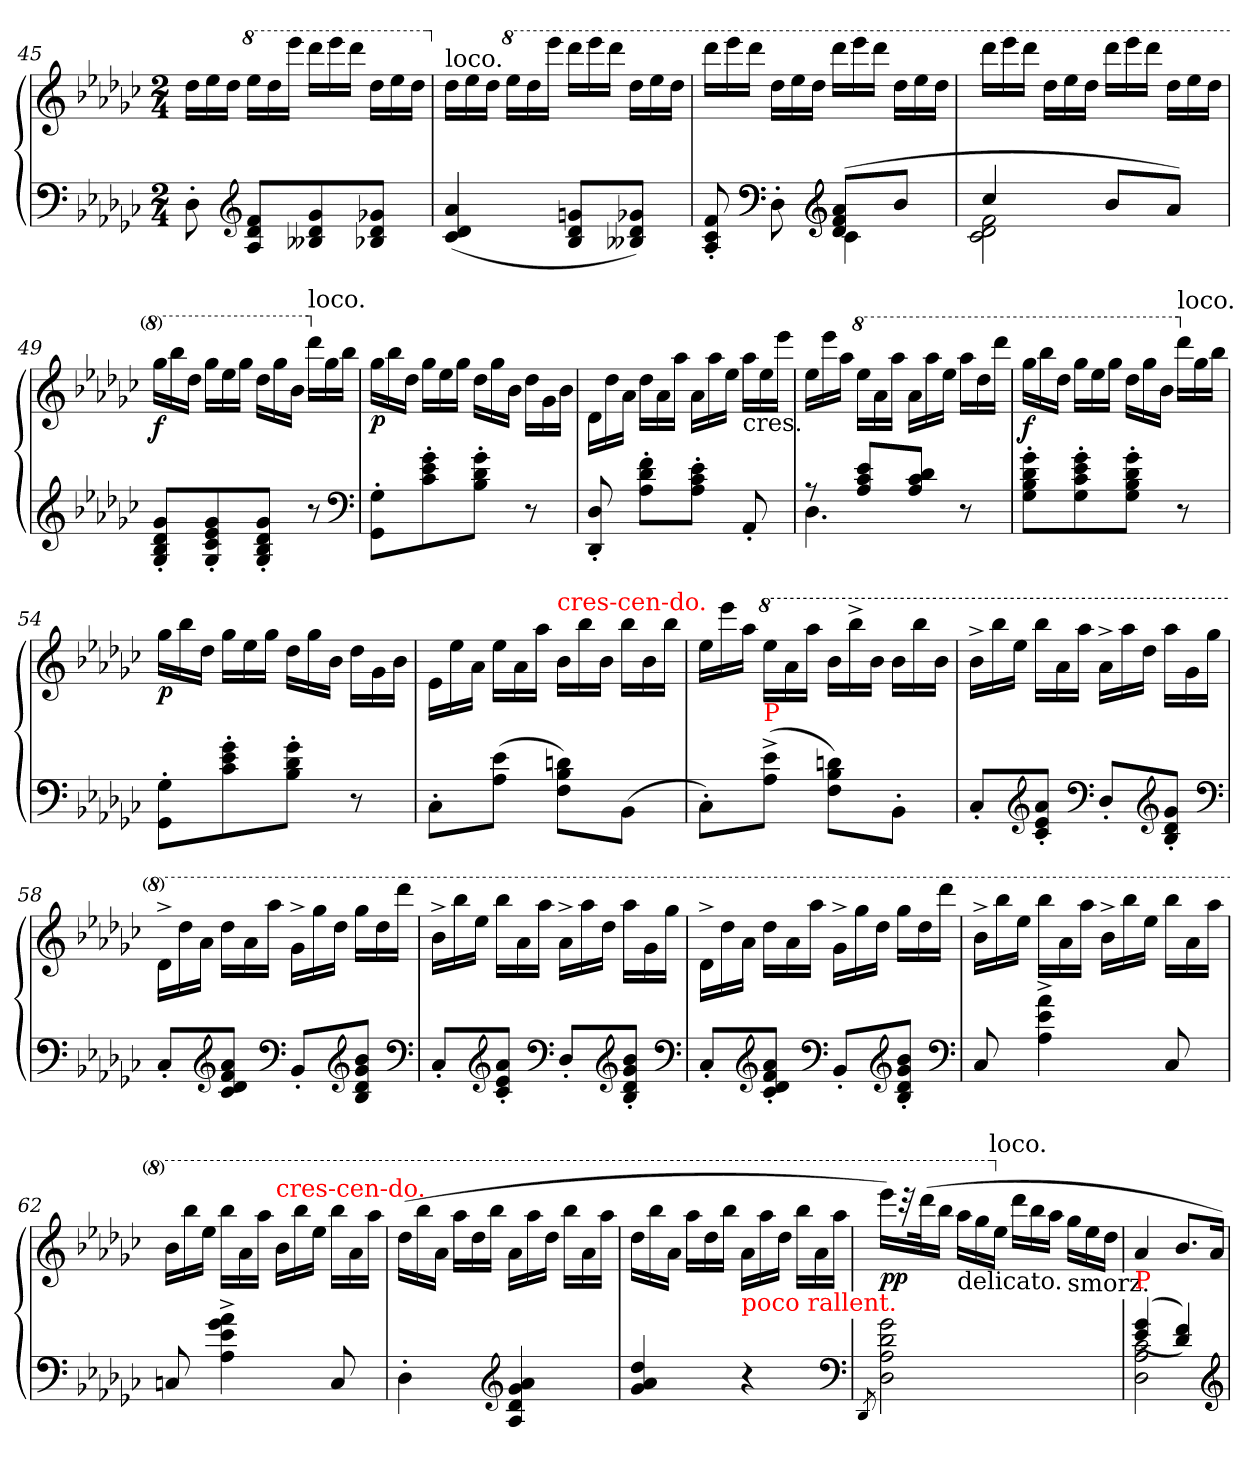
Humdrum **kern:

**kern	**kern	**dynam
*part1	*part1	*part1
*staff2	*staff1	*staff1/2
*clefF4	*clefG2	*
*k[b-e-a-d-g-c-]	*k[b-e-a-d-g-c-]	*
*G-:	*G-:	*
*M2/4	*M2/4	*
*	*Xtuplet	*
=45	=45	=45
8D-'	24dd-LL	.
.	24ee-	.
.	24dd-JJ	.
*clefG2	*	*
*	*8va	*
8f 8d- 8A-L	24eee-LL	.
.	24ddd-	.
.	24eeee-JJ	.
8g- 8d- 8B--X	24dddd-LL	.
.	24eeee-	.
.	24dddd-JJ	.
8g-X 8d- 8B-XJ	24ddd-LL	.
.	24eee-	.
.	24ddd-JJ	.
=46	=46	=46
*	*X8va	*
!	!LO:TX:a:t=loco.	!
(>4a- 4d- 4c-	24dd-LL	.
.	24ee-	.
.	24dd-JJ	.
*	*8va	*
.	24eee-LL	.
.	24ddd-	.
.	24eeee-JJ	.
8gn 8d- 8B-L	24dddd-LL	.
.	24eeee-	.
.	24dddd-JJ	.
8g-X 8d- 8B--XJ)	24ddd-LL	.
.	24eee-	.
.	24ddd-JJ	.
=47	=47	=47
*^	*	*
8f' 8c-' 8A-'	8ryy	24dddd-LL	.
.	.	24eeee-	.
.	.	24dddd-JJ	.
*clefF4	*	*	*
8ryy	8D-'>	24ddd-LL	.
.	.	24eee-	.
.	.	24ddd-JJ	.
*clefG2	*	*	*
(>8a-/ 8f/ 8d-/L	4c-\	24dddd-LL	.
.	.	24eeee-	.
.	.	24dddd-JJ	.
8b-J	.	24ddd-LL	.
.	.	24eee-	.
.	.	24ddd-JJ	.
=48	=48	=48	=48
4cc-	2f 2d- 2c-	24dddd-LL	.
.	.	24eeee-	.
.	.	24dddd-JJ	.
.	.	24ddd-LL	.
.	.	24eee-	.
.	.	24ddd-JJ	.
8b-L	.	24dddd-LL	.
.	.	24eeee-	.
.	.	24dddd-JJ	.
8a-J)	.	24ddd-LL	.
.	.	24eee-	.
.	.	24ddd-JJ	.
*v	*v	*	*
=49	=49	=49
!	!	!LO:DY:b
8g-' 8d-' 8B-' 8G-'L	24ggg-LL	f
.	24bbb-	.
.	24ddd-JJ	.
8g-' 8e-' 8c-' 8G-'	24ggg-LL	.
.	24eee-	.
.	24ggg-JJ	.
8g-' 8d-' 8B-' 8G-'J	24ddd-LL	.
.	24ggg-	.
.	24bb-JJ	.
*	*X8va	*
!	!LO:TX:a:t=loco.	!
8r	24ddd-LL	.
.	24gg-	.
.	24bb-JJ	.
*clefF4	*	*
=50	=50	=50
!	!	!LO:DY:b
8G-'\ 8GG-'\L	24gg-LL	p
.	24bb-	.
.	24dd-JJ	.
8g-' 8e-' 8c-'	24gg-LL	.
.	24ee-	.
.	24gg-JJ	.
8g-' 8d-' 8B-'J	24dd-LL	.
.	24gg-	.
.	24b-JJ	.
8r	24dd-LL	.
.	24g-	.
.	24b-JJ	.
=51	=51	=51
8D-' 8DD-'	24d-\LL	.
.	24dd-	.
.	24a-JJ	.
8f' 8d-' 8A-'L	24dd-LL	.
.	24a-	.
.	24aa-JJ	.
8e-' 8c-' 8A-'J	24a-LL	.
.	24aa-	.
.	24ee-JJ	.
!	!LO:TX:b:t=cres.	!
8AA-'	24aa-LL	.
.	24ee-	.
.	24eee-JJ	.
=52	=52	=52
*^	*	*
8rA	4.D-	24ee-LL	.
.	.	24eee-	.
.	.	24aa-JJ	.
*	*	*8va	*
8e- 8c- 8A-L	.	24eee-LL	.
.	.	24aa-	.
.	.	24aaa-JJ	.
8d- 8c- 8A-J	.	24aa-LL	.
.	.	24aaa-	.
.	.	24eee-JJ	.
8ryy	8r	24aaa-LL	.
.	.	24ddd-	.
.	.	24dddd-JJ	.
*v	*v	*	*
=53	=53	=53
!	!	!LO:DY:b
8g-' 8d-' 8B-' 8G-'L	24ggg-LL	f
.	24bbb-	.
.	24ddd-JJ	.
8g-' 8e-' 8c-' 8G-'	24ggg-LL	.
.	24eee-	.
.	24ggg-JJ	.
8g-' 8d-' 8B-' 8G-'J	24ddd-LL	.
.	24ggg-	.
.	24bb-JJ	.
*	*X8va	*
!	!LO:TX:a:t=loco.	!
8r	24ddd-LL	.
.	24gg-	.
.	24bb-JJ	.
=54	=54	=54
!	!	!LO:DY:b
8G-' 8GG-'L	24gg-LL	p
.	24bb-	.
.	24dd-JJ	.
8g-' 8e-' 8c-'	24gg-LL	.
.	24ee-	.
.	24gg-JJ	.
8g-' 8d-' 8B-'J	24dd-LL	.
.	24gg-	.
.	24b-JJ	.
8r	24dd-LL	.
.	24g-	.
.	24b-JJ	.
=55	=55	=55
8C-'L	24e-\LL	.
.	24ee-	.
.	24a-JJ	.
(>8e- 8A-J	24ee-LL	.
.	24a-	.
.	24aa-JJ	.
!	!LO:TX:a:color=red:t=cres-cen-do.	!
8dn 8B- 8FL)	24b-LL	.
.	24bb-	.
.	24b-JJ	.
(>8BB-J	24bb-LL	.
.	24b-	.
.	24bb-JJ	.
=56	=56	=56
8C-'L)	24ee-LL	.
.	24eee-	.
.	24aa-JJ	.
*	*8va	*
!LO:TX:a:color=red:t=P	!	!
(>8e-^< 8A-^<J	24eee-LL	.
.	24aa-	.
.	24aaa-JJ	.
8dn 8B- 8FL)	24bb-LL	.
.	24bbb-^	.
.	24bb-JJ	.
8BB-'J	24bb-LL	.
.	24bbb-	.
.	24bb-JJ	.
=57	=57	=57
8C-'L	24bb-^<LL	.
.	24bbb-	.
.	24eee-JJ	.
*clefG2	*	*
8a-' 8e-' 8c-'J	24bbb-LL	.
.	24aa-	.
.	24aaa-JJ	.
*clefF4	*	*
8D-'L	24aa-^<LL	.
.	24aaa-	.
.	24ddd-JJ	.
*clefG2	*	*
8g-' 8d-' 8B-'J	24aaa-LL	.
.	24gg-	.
.	24ggg-JJ	.
*clefF4	*	*
=58	=58	=58
8C-'L	24dd-^<\LL	.
.	24ddd-	.
.	24aa-JJ	.
*clefG2	*	*
8a- 8f 8d- 8c-J	24ddd-LL	.
.	24aa-	.
.	24aaa-JJ	.
*clefF4	*	*
8BB-'L	24gg-^<LL	.
.	24ggg-	.
.	24ddd-JJ	.
*clefG2	*	*
8b- 8g- 8d- 8B-J	24ggg-LL	.
.	24ddd-	.
.	24dddd-JJ	.
*clefF4	*	*
=59	=59	=59
8C-'L	24bb-^<LL	.
.	24bbb-	.
.	24eee-JJ	.
*clefG2	*	*
8a-' 8e-' 8c-'J	24bbb-LL	.
.	24aa-	.
.	24aaa-JJ	.
*clefF4	*	*
8D-'L	24aa-^<LL	.
.	24aaa-	.
.	24ddd-JJ	.
*clefG2	*	*
8b-' 8g-' 8d-' 8B-'J	24aaa-LL	.
.	24gg-	.
.	24ggg-JJ	.
*clefF4	*	*
=60	=60	=60
8C-'L	24dd-^<\LL	.
.	24ddd-	.
.	24aa-JJ	.
*clefG2	*	*
8a-' 8f' 8d-' 8c-'J	24ddd-LL	.
.	24aa-	.
.	24aaa-JJ	.
*clefF4	*	*
8BB-'L	24gg-^<LL	.
.	24ggg-	.
.	24ddd-JJ	.
*clefG2	*	*
8b-' 8g-' 8d-' 8B-'J	24ggg-LL	.
.	24ddd-	.
.	24dddd-JJ	.
*clefF4	*	*
=61	=61	=61
8C-	24bb-^<LL	.
.	24bbb-	.
.	24eee-JJ	.
4a-^< 4e-^< 4A-^<	24bbb-LL	.
.	24aa-	.
.	24aaa-JJ	.
.	24bb-^<LL	.
.	24bbb-	.
.	24eee-JJ	.
8C-	24bbb-LL	.
.	24aa-	.
.	24aaa-JJ	.
=62	=62	=62
8Cn	24bb-LL	.
.	24bbb-	.
.	24eee-JJ	.
4a-^< 4g-^< 4e-^< 4A-^<	24bbb-LL	.
.	24aa-	.
.	24aaa-JJ	.
!	!LO:TX:a:color=red:t=cres-cen-do.	!
.	24bb-LL	.
.	24bbb-	.
.	24eee-JJ	.
8C	24bbb-LL	.
.	24aa-	.
.	24aaa-JJ	.
=63	=63	=63
4D-'	(>24ddd-LL	.
.	24bbb-	.
.	24aa-JJ	.
.	24aaa-LL	.
.	24ddd-	.
.	24bbb-JJ	.
*clefG2	*	*
4a- 4g- 4d- 4A-	24aa-LL	.
.	24aaa-	.
.	24ddd-JJ	.
.	24bbb-LL	.
.	24aa-	.
.	24aaa-JJ	.
=64	=64	=64
4dd- 4a- 4g-	24ddd-LL	.
.	24bbb-	.
.	24aa-JJ	.
.	24aaa-LL	.
.	24ddd-	.
.	24bbb-JJ	.
!	!LO:TX:b:color=red:t=poco rallent.	!
4r	24aa-LL	.
.	24aaa-	.
.	24ddd-JJ	.
.	24bbb-LL	.
.	24aa-	.
.	24aaa-JJ	.
*clefF4	*	*
=65	=65	=65
8qDD-/	.	.
!	!	!LO:DY:b
2g- 2d- 2A- 2D-	24eeee-LL)	pp
.	48r	.
.	(48dddd-k	.
.	24bbb-JJ	.
!	!LO:TX:b:t=delicato.	!
.	24aaa-LL	.
.	24ggg-	.
*	*X8va	*
!	!LO:TX:a:t=loco.	!
.	24ee-JJ	.
.	24ddd-LL	.
.	24bb-	.
.	24aa-JJ	.
!	!LO:TX:b:t=smorz.	!
.	24gg-LL	.
.	24ee-	.
.	24dd-JJ	.
=66	=66	=66
*^	*	*
!LO:TX:a:color=red:t=P	!	!	!
(>(>4g- 4e-	2c- 2A- 2D-	4a-	.
4f 4d-))	.	8.b-L	.
.	.	16a-Jk)	.
*v	*v	*	*
*clefG2	*	*
=	=	=
*-	*-	*-
